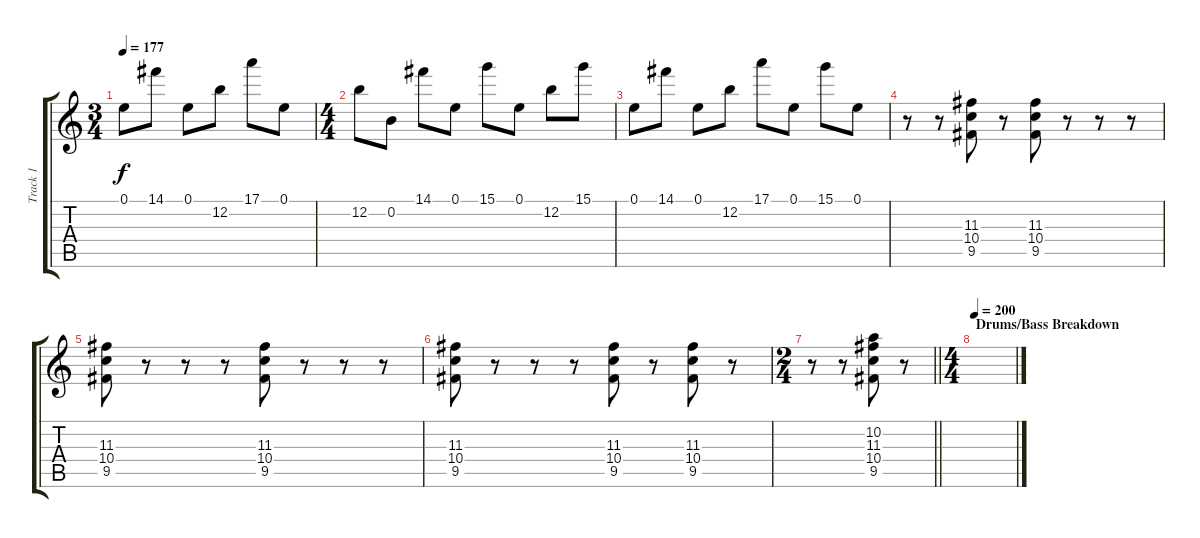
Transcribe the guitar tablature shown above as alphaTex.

\track ("Track 1" "Track 1") {instrument electricguitarjazz}
\staff {score tabs}
\tuning (E4 B3 G3 D3 A2 E2) {hide}
\ts (3 4)
\tempo 177
\clef g2
\ks c
0.1.8{dy f} 14.1.8 0.1.8 12.2.8 17.1.8 0.1.8 |
\ts (4 4)
12.2.8 0.2.8 14.1.8 0.1.8 15.1.8 0.1.8 12.2.8 15.1.8 |
0.1.8 14.1.8 0.1.8 12.2.8 17.1.8 0.1.8 15.1.8 0.1.8 |
r.8 r.8 (11.3 10.4 9.5).8 r.8 (11.3 10.4 9.5).8 r.8 r.8 r.8 |
(11.3 10.4 9.5).8 r.8 r.8 r.8 (11.3 10.4 9.5).8 r.8 r.8 r.8 |
(11.3 10.4 9.5).8 r.8 r.8 r.8 (11.3 10.4 9.5).8 r.8 (11.3 10.4 9.5).8 r.8 |
\ts (2 4)
\barLineRight lightlight
r.8 r.8 (10.2 11.3 10.4 9.5).8 r.8 |
\ts (4 4)
\section ("" "Drums/Bass Breakdown")
\tempo 200
